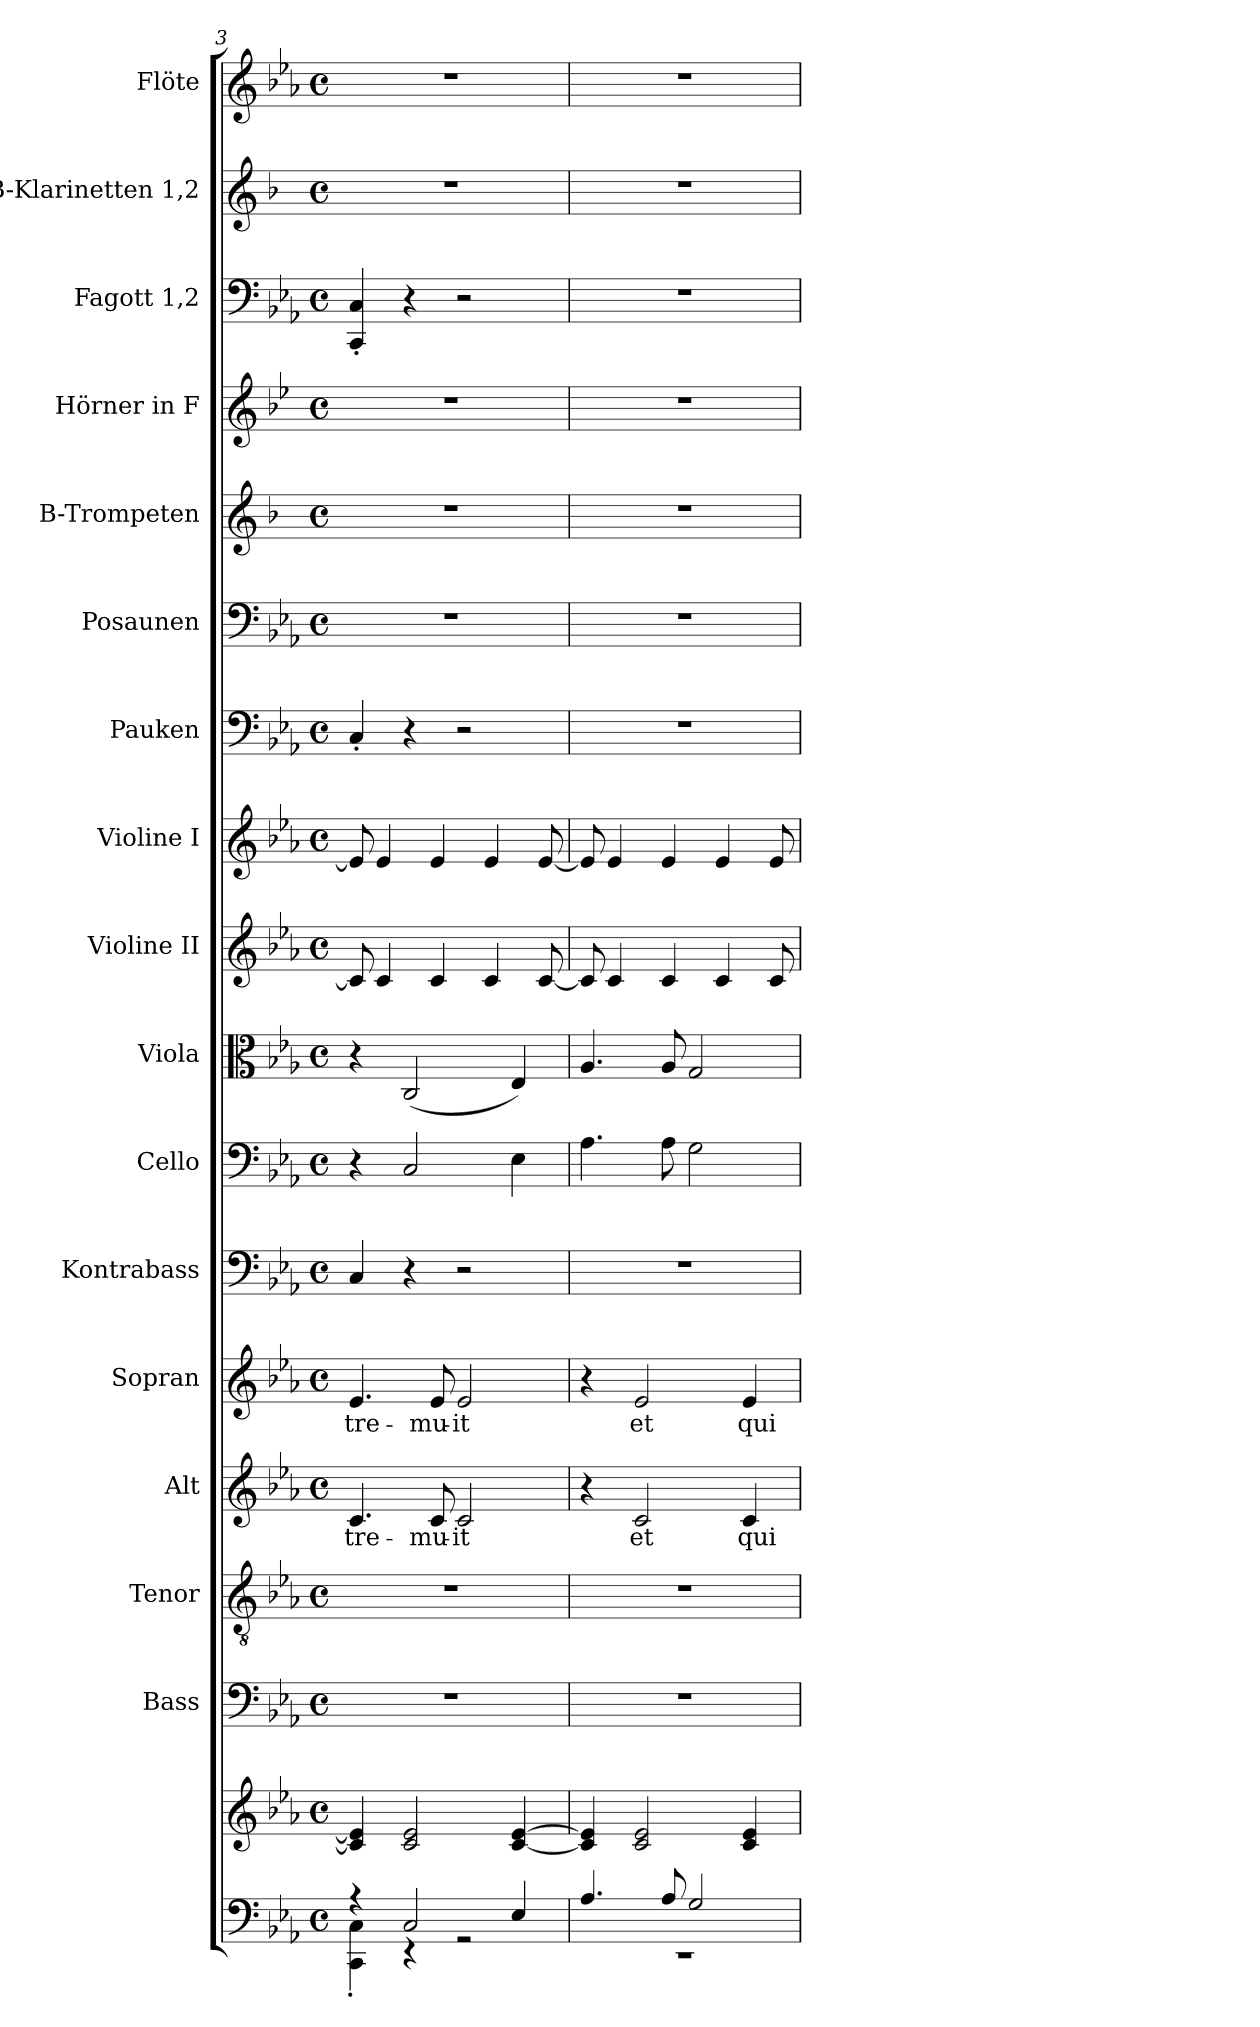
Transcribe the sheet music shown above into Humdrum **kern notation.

**kern	**kern	**kern	**kern	**kern	**text	**kern	**text	**kern	**kern	**kern	**kern	**kern	**kern	**kern	**kern	**kern	**kern	**kern	**kern
*part17	*part17	*part16	*part15	*part14	*part14	*part13	*part13	*part12	*part11	*part10	*part9	*part8	*part7	*part6	*part5	*part4	*part3	*part2	*part1
*staff18	*staff17	*staff16	*staff15	*staff14	*staff14	*staff13	*staff13	*staff12	*staff11	*staff10	*staff9	*staff8	*staff7	*staff6	*staff5	*staff4	*staff3	*staff2	*staff1
*	*	*I"Bass	*I"Tenor	*I"Alt	*	*I"Sopran	*	*I"Kontrabass	*I"Cello	*I"Viola	*I"Violine II	*I"Violine I	*I"Pauken	*I"Posaunen	*I"B-Trompeten	*I"Hörner in F	*I"Fagott 1,2	*I"B-Klarinetten 1,2	*I"Flöte
*	*	*I'B.	*I'T.	*I'A.	*	*I'S.	*	*I'Kb.	*	*I'Vla.	*I'Vl. II	*I'Vl. I	*I'Pk.	*I'Pos.	*I'B Trp.	*	*I'Fg.	*I'Kl.	*I'Fl.
*clefF4	*clefG2	*clefF4	*clefGv2	*clefG2	*	*clefG2	*	*clefF4	*clefF4	*clefC3	*clefG2	*clefG2	*clefF4	*clefF4	*clefG2	*clefG2	*clefF4	*clefG2	*clefG2
*	*	*	*	*	*	*	*	*ITrd7c12	*	*	*	*	*	*	*ITrd1c2	*ITrd4c7	*	*ITrd1c2	*
*k[b-e-a-]	*k[b-e-a-]	*k[b-e-a-]	*k[b-e-a-]	*k[b-e-a-]	*	*k[b-e-a-]	*	*k[b-e-a-]	*k[b-e-a-]	*k[b-e-a-]	*k[b-e-a-]	*k[b-e-a-]	*k[b-e-a-]	*k[b-e-a-]	*k[b-e-a-]	*k[b-e-a-]	*k[b-e-a-]	*k[b-e-a-]	*k[b-e-a-]
*E-:	*E-:	*E-:	*E-:	*E-:	*	*E-:	*	*E-:	*E-:	*E-:	*E-:	*E-:	*E-:	*E-:	*E-:	*E-:	*E-:	*E-:	*E-:
*M4/4	*M4/4	*M4/4	*M4/4	*M4/4	*	*M4/4	*	*M4/4	*M4/4	*M4/4	*M4/4	*M4/4	*M4/4	*M4/4	*M4/4	*M4/4	*M4/4	*M4/4	*M4/4
*met(c)	*met(c)	*met(c)	*met(c)	*met(c)	*	*met(c)	*	*met(c)	*met(c)	*met(c)	*met(c)	*met(c)	*met(c)	*met(c)	*met(c)	*met(c)	*met(c)	*met(c)	*met(c)
=3	=3	=3	=3	=3	=3	=3	=3	=3	=3	=3	=3	=3	=3	=3	=3	=3	=3	=3	=3
*^	*	*	*	*	*	*	*	*	*	*	*	*	*	*	*	*	*	*	*
!	!	!	!	!	!	!LO:LY:b	!	!LO:LY:b	!	!	!	!	!	!	!	!	!	!	!	!
4rA	4CC\'< 4C\'<	4c/] 4e-/]	1r	1r	4.c/	tre-	4.e-/	tre-	4CC/	4r	4r	8c/]	8e-/]	4C'</	1r	1r	1r	4CC/'< 4C/'<	1r	1r
.	.	.	.	.	.	.	.	.	.	.	.	4c/	4e-/	.	.	.	.	.	.	.
2C/	4rEE	2c/ 2e-/	.	.	.	.	.	.	4r	2C/	(<2C/	.	.	4r	.	.	.	4r	.	.
!	!	!	!	!	!	!LO:LY:b	!	!LO:LY:b	!	!	!	!	!	!	!	!	!	!	!	!
.	.	.	.	.	8c/	-mu-	8e-/	-mu-	.	.	.	4c/	4e-/	.	.	.	.	.	.	.
!	!	!	!	!	!	!LO:LY:b	!	!LO:LY:b	!	!	!	!	!	!	!	!	!	!	!	!
.	2rGG	.	.	.	2c/	-it	2e-/	-it	2r	.	.	.	.	2r	.	.	.	2r	.	.
.	.	.	.	.	.	.	.	.	.	.	.	4c/	4e-/	.	.	.	.	.	.	.
4E-/	.	[4c/ [4e-/	.	.	.	.	.	.	.	4E-\	4E-/)	.	.	.	.	.	.	.	.	.
.	.	.	.	.	.	.	.	.	.	.	.	[8c/	[8e-/	.	.	.	.	.	.	.
=4	=4	=4	=4	=4	=4	=4	=4	=4	=4	=4	=4	=4	=4	=4	=4	=4	=4	=4	=4	=4
4.A-/	1rEE	4c/] 4e-/]	1r	1r	4r	.	4r	.	1r	4.A-\	4.A-/	8c/]	8e-/]	1r	1r	1r	1r	1r	1r	1r
.	.	.	.	.	.	.	.	.	.	.	.	4c/	4e-/	.	.	.	.	.	.	.
!	!	!	!	!	!	!LO:LY:b	!	!LO:LY:b	!	!	!	!	!	!	!	!	!	!	!	!
.	.	2c/ 2e-/	.	.	2c/	et	2e-/	et	.	.	.	.	.	.	.	.	.	.	.	.
8A-/	.	.	.	.	.	.	.	.	.	8A-\	8A-/	4c/	4e-/	.	.	.	.	.	.	.
2G/	.	.	.	.	.	.	.	.	.	2G\	2G/	.	.	.	.	.	.	.	.	.
.	.	.	.	.	.	.	.	.	.	.	.	4c/	4e-/	.	.	.	.	.	.	.
!	!	!	!	!	!	!LO:LY:b	!	!LO:LY:b	!	!	!	!	!	!	!	!	!	!	!	!
.	.	4c/ 4e-/	.	.	4c/	qui-	4e-/	qui-	.	.	.	.	.	.	.	.	.	.	.	.
.	.	.	.	.	.	.	.	.	.	.	.	8c/	8e-/	.	.	.	.	.	.	.
*v	*v	*	*	*	*	*	*	*	*	*	*	*	*	*	*	*	*	*	*	*
=	=	=	=	=	=	=	=	=	=	=	=	=	=	=	=	=	=	=	=
*-	*-	*-	*-	*-	*-	*-	*-	*-	*-	*-	*-	*-	*-	*-	*-	*-	*-	*-	*-
